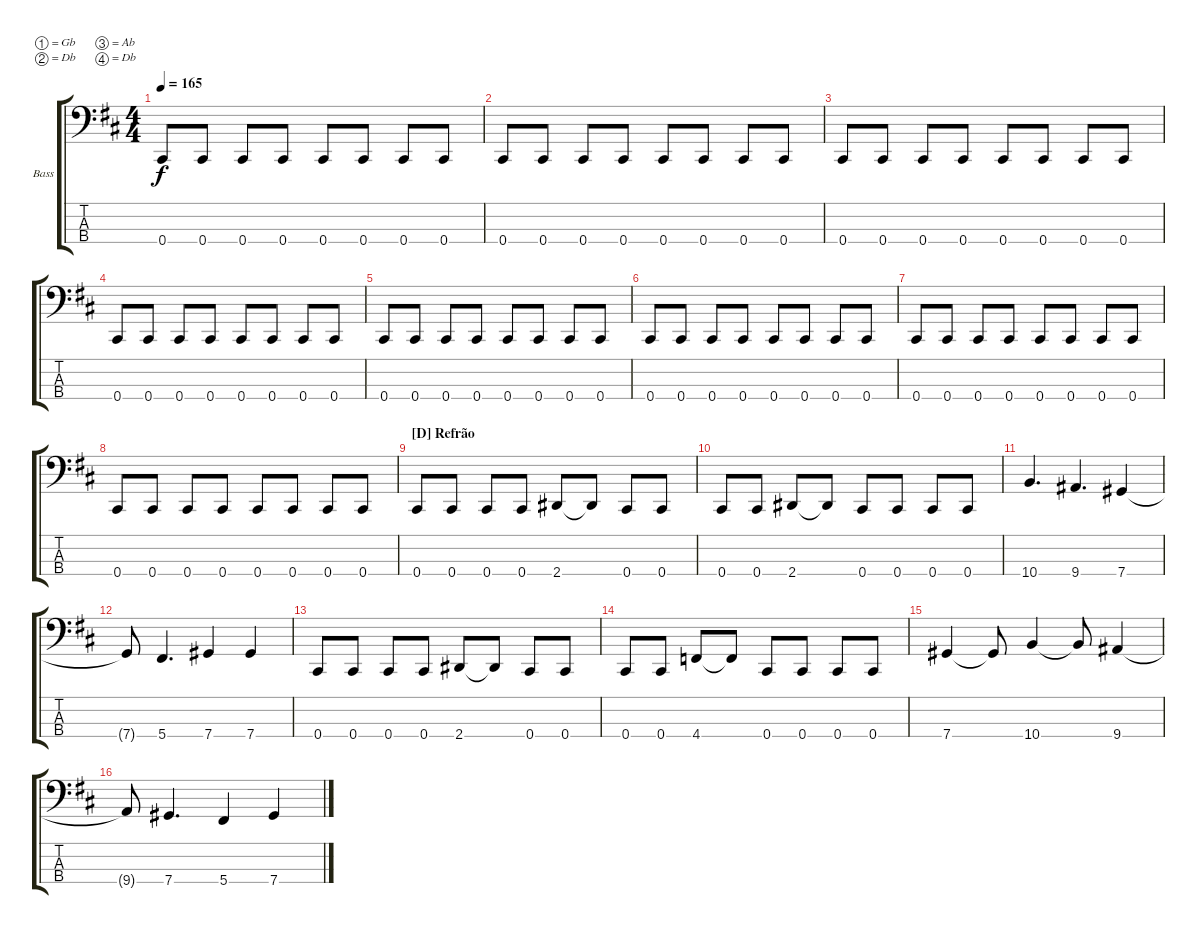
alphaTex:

\defaultSystemsLayout 4
\bracketExtendMode groupsimilarinstruments
\firstSystemTrackNameOrientation horizontal
\otherSystemsTrackNameOrientation horizontal
\track ("Baixo" "Bass") {multiBarRest instrument electricbassfinger}
\staff {score tabs}
\tuning (Gb2 Db2 Ab1 Db1)
\ts (4 4)
\tempo 165
\clef f4
\ks d
0.4.8{dy f} 0.4.8 0.4.8 0.4.8 0.4.8 0.4.8 0.4.8 0.4.8 |
0.4.8 0.4.8 0.4.8 0.4.8 0.4.8 0.4.8 0.4.8 0.4.8 |
0.4.8 0.4.8 0.4.8 0.4.8 0.4.8 0.4.8 0.4.8 0.4.8 |
0.4.8 0.4.8 0.4.8 0.4.8 0.4.8 0.4.8 0.4.8 0.4.8 |
0.4.8 0.4.8 0.4.8 0.4.8 0.4.8 0.4.8 0.4.8 0.4.8 |
0.4.8 0.4.8 0.4.8 0.4.8 0.4.8 0.4.8 0.4.8 0.4.8 |
0.4.8 0.4.8 0.4.8 0.4.8 0.4.8 0.4.8 0.4.8 0.4.8 |
0.4.8 0.4.8 0.4.8 0.4.8 0.4.8 0.4.8 0.4.8 0.4.8 |
\section ("D" "Refrão")
0.4.8 0.4.8 0.4.8 0.4.8 2.4.8 2.4{t}.8 0.4.8 0.4.8 |
0.4.8 0.4.8 2.4.8 2.4{t}.8 0.4.8 0.4.8 0.4.8 0.4.8 |
10.4.4{d} 9.4.4{d} 7.4.4 |
7.4{t}.8 5.4.4{d} 7.4.4 7.4.4 |
0.4.8 0.4.8 0.4.8 0.4.8 2.4.8 2.4{t}.8 0.4.8 0.4.8 |
0.4.8 0.4.8 4.4.8 4.4{t}.8 0.4.8 0.4.8 0.4.8 0.4.8 |
7.4.4 7.4{t}.8 10.4.4 10.4{t}.8 9.4.4 |
9.4{t}.8 7.4.4{d} 5.4.4 7.4.4
